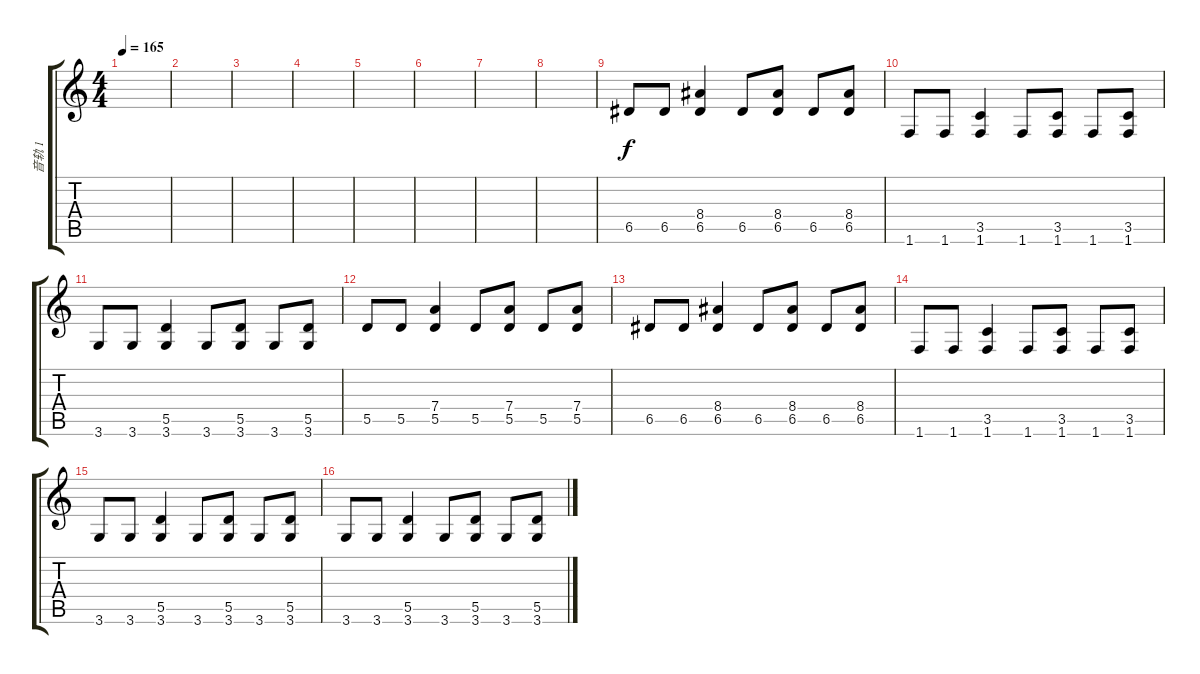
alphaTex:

\track ("音轨 1" "音轨 1") {instrument distortionguitar}
\staff {score tabs}
\tuning (E4 B3 G3 D3 A2 E2) {hide}
\ts (4 4)
\tempo 165
\clef g2
\ks c
|
|
|
|
|
|
|
|
6.5.8 6.5.8 (8.4 6.5).4 6.5.8 (8.4 6.5).8 6.5.8 (8.4 6.5).8 |
1.6.8 1.6.8 (3.5 1.6).4 1.6.8 (3.5 1.6).8 1.6.8 (3.5 1.6).8 |
3.6.8 3.6.8 (5.5 3.6).4 3.6.8 (5.5 3.6).8 3.6.8 (5.5 3.6).8 |
5.5.8 5.5.8 (7.4 5.5).4 5.5.8 (7.4 5.5).8 5.5.8 (7.4 5.5).8 |
6.5.8 6.5.8 (8.4 6.5).4 6.5.8 (8.4 6.5).8 6.5.8 (8.4 6.5).8 |
1.6.8 1.6.8 (3.5 1.6).4 1.6.8 (3.5 1.6).8 1.6.8 (3.5 1.6).8 |
3.6.8 3.6.8 (5.5 3.6).4 3.6.8 (5.5 3.6).8 3.6.8 (5.5 3.6).8 |
3.6.8 3.6.8 (5.5 3.6).4 3.6.8 (5.5 3.6).8 3.6.8 (5.5 3.6).8
